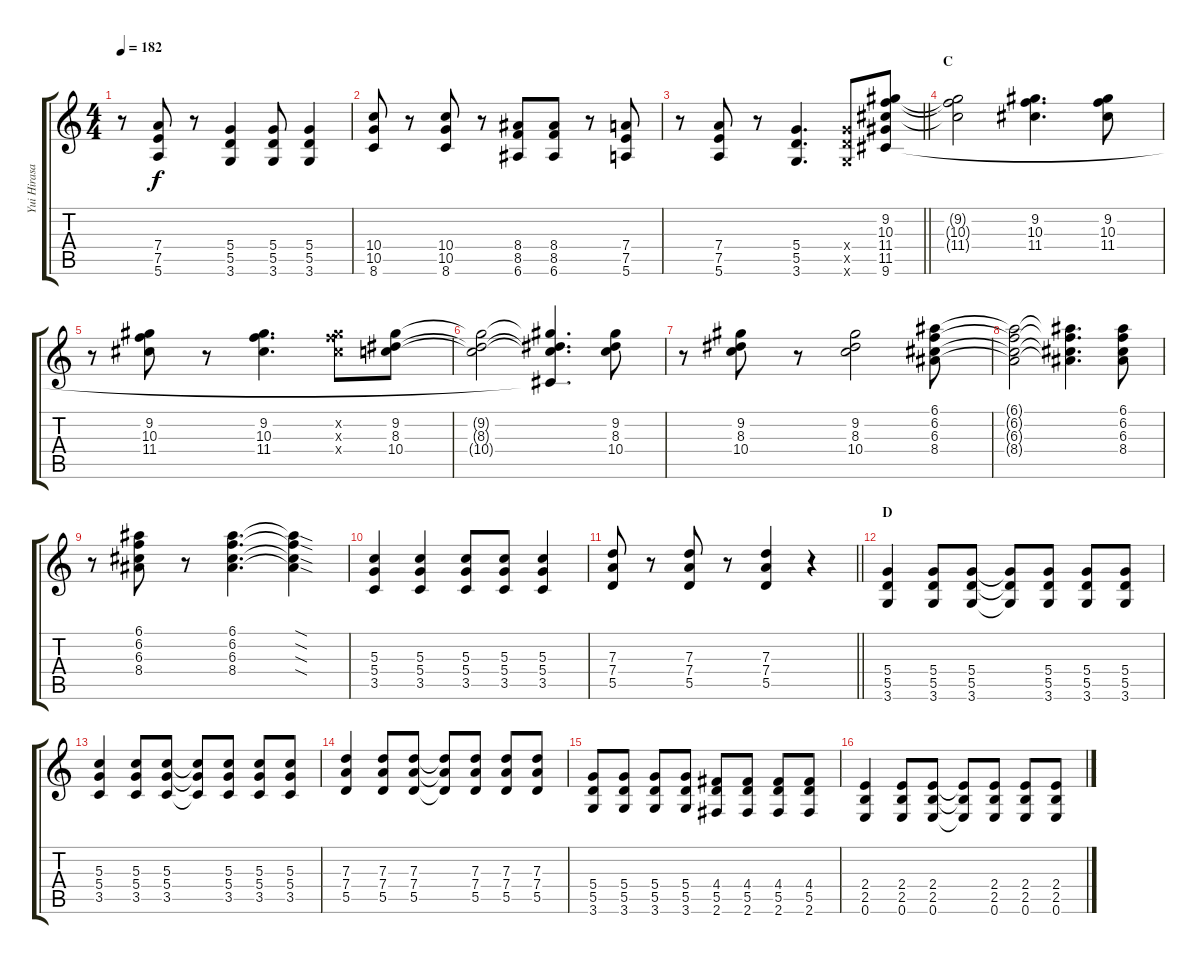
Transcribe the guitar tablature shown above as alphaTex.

\track ("Yui Hirasawa" "Yui Hirasa") {instrument distortionguitar}
\staff {score tabs}
\tuning (E4 B3 G3 D3 A2 E2) {hide}
\ts (4 4)
\tempo 182
\clef g2
\ks c
r.8{dy f} (7.4 7.5 5.6).8 r.8 (5.4 5.5 3.6).4 (5.4 5.5 3.6).8 (5.4 5.5 3.6).4 |
(10.4 10.5 8.6).8 r.8 (10.4 10.5 8.6).8 r.8 (8.4 8.5 6.6).8 (8.4 8.5 6.6).8 r.8 (7.4 7.5 5.6).8 |
\barLineRight lightlight
r.8 (7.4 7.5 5.6).8 r.8 (5.4 5.5 3.6).4{d} (5.4{x} 5.5{x} 3.6{x}).8 (9.2 10.3 11.4 11.5 9.6).8 |
\section ("" "C")
(9.2{t} 10.3{t} 11.4{t}).2 (9.2 10.3 11.4).4{d} (9.2 10.3 11.4).8 |
r.8 (9.2 10.3 11.4).8 r.8 (9.2 10.3 11.4).4{d} (9.2{x} 10.3{x} 11.4{x}).8 (9.2 8.3 10.4).8 |
(9.2{t} 8.3{t} 10.4{t}).2 (9.2{t} 8.3{t} 10.4{t} 9.6{t}).4{d} (9.2 8.3 10.4).8 |
r.8 (9.2 8.3 10.4).8 r.8 (9.2 8.3 10.4).2 (6.1 6.2 6.3 8.4).8 |
(6.1{t} 6.2{t} 6.3{t} 8.4{t}).2 (6.1{t} 6.2{t} 6.3{t} 8.4{t}).4{d} (6.1 6.2 6.3 8.4).8 |
r.8 (6.1 6.2 6.3 8.4).8 r.8 (6.1 6.2 6.3 8.4).4{d} (6.1{sod t} 6.2{sod t} 6.3{sod t} 8.4{sod t}).4 |
(5.3 5.4 3.5).4 (5.3 5.4 3.5).4 (5.3 5.4 3.5).8 (5.3 5.4 3.5).8 (5.3 5.4 3.5).4 |
\barLineRight lightlight
(7.3 7.4 5.5).8 r.8 (7.3 7.4 5.5).8 r.8 (7.3 7.4 5.5).4 r.4 |
\section ("" "D")
(5.4 5.5 3.6).4 (5.4 5.5 3.6).8 (5.4 5.5 3.6).8 (5.4{t} 5.5{t} 3.6{t}).8 (5.4 5.5 3.6).8 (5.4 5.5 3.6).8 (5.4 5.5 3.6).8 |
(5.3 5.4 3.5).4 (5.3 5.4 3.5).8 (5.3 5.4 3.5).8 (5.3{t} 5.4{t} 3.5{t}).8 (5.3 5.4 3.5).8 (5.3 5.4 3.5).8 (5.3 5.4 3.5).8 |
(7.3 7.4 5.5).4 (7.3 7.4 5.5).8 (7.3 7.4 5.5).8 (7.3{t} 7.4{t} 5.5{t}).8 (7.3 7.4 5.5).8 (7.3 7.4 5.5).8 (7.3 7.4 5.5).8 |
(5.4 5.5 3.6).8 (5.4 5.5 3.6).8 (5.4 5.5 3.6).8 (5.4 5.5 3.6).8 (4.4 5.5 2.6).8 (4.4 5.5 2.6).8 (4.4 5.5 2.6).8 (4.4 5.5 2.6).8 |
(2.4 2.5 0.6).4 (2.4 2.5 0.6).8 (2.4 2.5 0.6).8 (2.4{t} 2.5{t} 0.6{t}).8 (2.4 2.5 0.6).8 (2.4 2.5 0.6).8 (2.4 2.5 0.6).8
